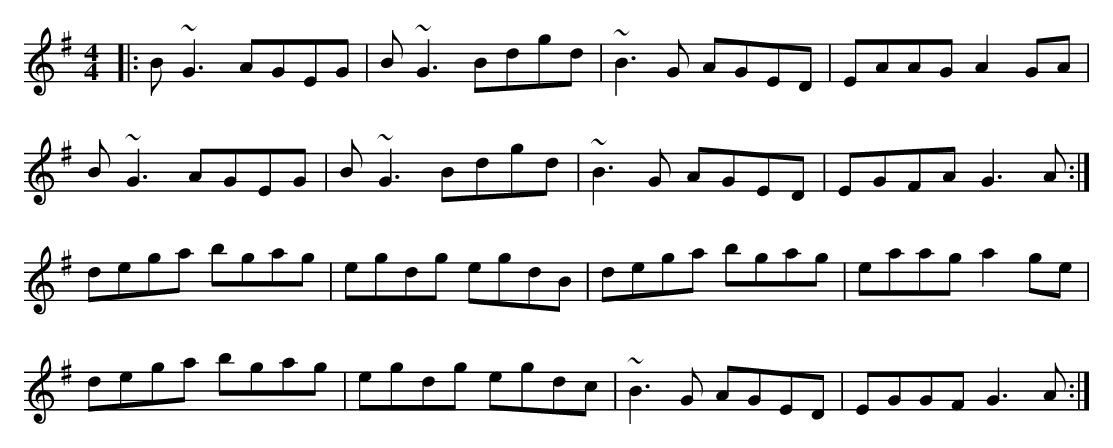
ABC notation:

X:1
M:4/4
K:G
|:B ~G3 AGEG|B~G3 Bdgd|~B3G AGED|EAAG A2 GA|
B~G3 AGEG|B~G3 Bdgd|~B3G AGED|EGFA G3 A:|
dega bgag|egdg egdB|dega bgag|eaag a2 ge|
dega bgag|egdg egdc|~B3G AGED|EGGF G3 A:|
